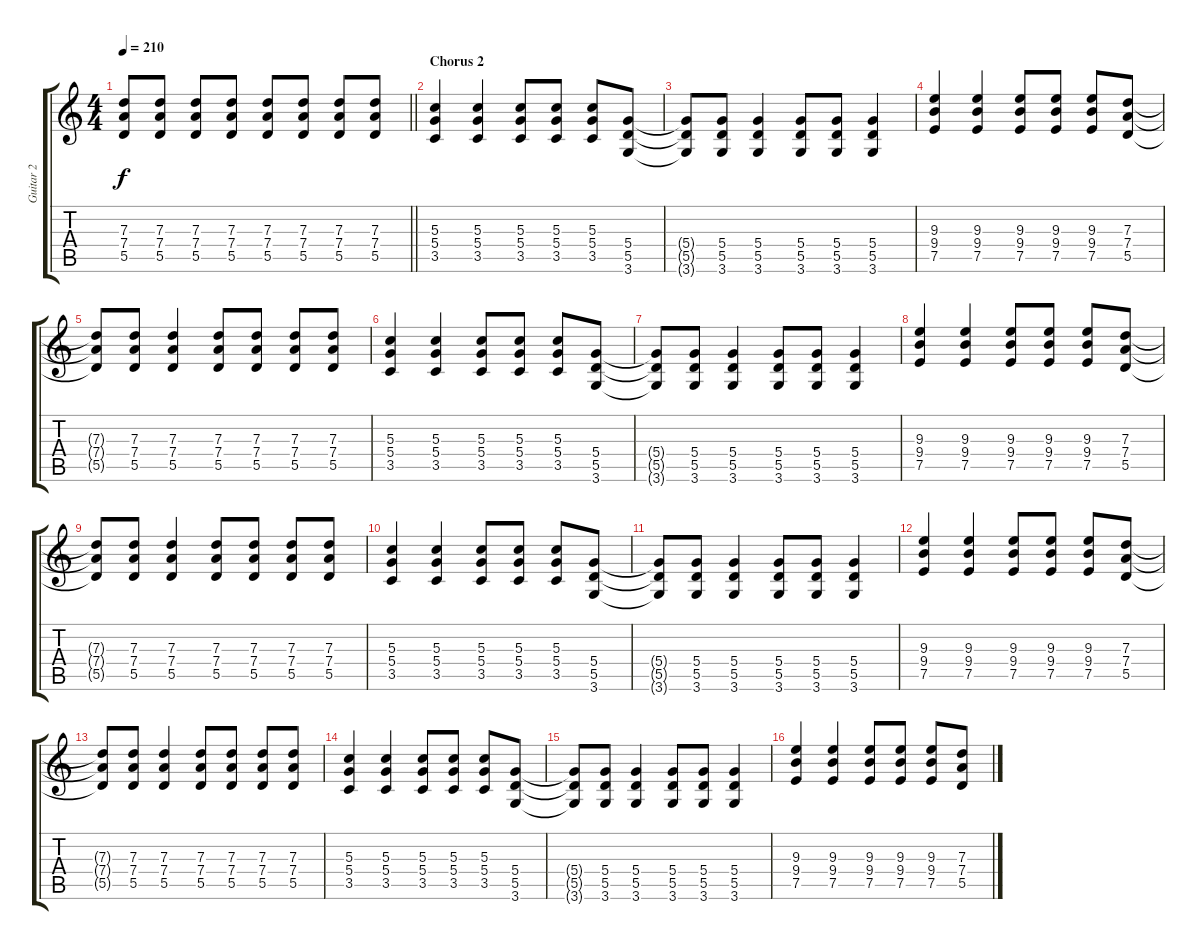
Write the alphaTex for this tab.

\track ("Guitar 2" "Guitar 2") {instrument distortionguitar}
\staff {score tabs}
\tuning (E4 B3 G3 D3 A2 E2) {hide}
\ts (4 4)
\tempo 210
\clef g2
\barLineRight lightlight
\ks c
(7.3 7.4 5.5).8{dy f} (7.3 7.4 5.5).8 (7.3 7.4 5.5).8 (7.3 7.4 5.5).8 (7.3 7.4 5.5).8 (7.3 7.4 5.5).8 (7.3 7.4 5.5).8 (7.3 7.4 5.5).8 |
\section ("" "Chorus 2")
(5.3 5.4 3.5).4 (5.3 5.4 3.5).4 (5.3 5.4 3.5).8 (5.3 5.4 3.5).8 (5.3 5.4 3.5).8 (5.4 5.5 3.6).8 |
(5.4{t} 5.5{t} 3.6{t}).8 (5.4 5.5 3.6).8 (5.4 5.5 3.6).4 (5.4 5.5 3.6).8 (5.4 5.5 3.6).8 (5.4 5.5 3.6).4 |
(9.3 9.4 7.5).4 (9.3 9.4 7.5).4 (9.3 9.4 7.5).8 (9.3 9.4 7.5).8 (9.3 9.4 7.5).8 (7.3 7.4 5.5).8 |
(7.3{t} 7.4{t} 5.5{t}).8 (7.3 7.4 5.5).8 (7.3 7.4 5.5).4 (7.3 7.4 5.5).8 (7.3 7.4 5.5).8 (7.3 7.4 5.5).8 (7.3 7.4 5.5).8 |
(5.3 5.4 3.5).4 (5.3 5.4 3.5).4 (5.3 5.4 3.5).8 (5.3 5.4 3.5).8 (5.3 5.4 3.5).8 (5.4 5.5 3.6).8 |
(5.4{t} 5.5{t} 3.6{t}).8 (5.4 5.5 3.6).8 (5.4 5.5 3.6).4 (5.4 5.5 3.6).8 (5.4 5.5 3.6).8 (5.4 5.5 3.6).4 |
(9.3 9.4 7.5).4 (9.3 9.4 7.5).4 (9.3 9.4 7.5).8 (9.3 9.4 7.5).8 (9.3 9.4 7.5).8 (7.3 7.4 5.5).8 |
(7.3{t} 7.4{t} 5.5{t}).8 (7.3 7.4 5.5).8 (7.3 7.4 5.5).4 (7.3 7.4 5.5).8 (7.3 7.4 5.5).8 (7.3 7.4 5.5).8 (7.3 7.4 5.5).8 |
(5.3 5.4 3.5).4 (5.3 5.4 3.5).4 (5.3 5.4 3.5).8 (5.3 5.4 3.5).8 (5.3 5.4 3.5).8 (5.4 5.5 3.6).8 |
(5.4{t} 5.5{t} 3.6{t}).8 (5.4 5.5 3.6).8 (5.4 5.5 3.6).4 (5.4 5.5 3.6).8 (5.4 5.5 3.6).8 (5.4 5.5 3.6).4 |
(9.3 9.4 7.5).4 (9.3 9.4 7.5).4 (9.3 9.4 7.5).8 (9.3 9.4 7.5).8 (9.3 9.4 7.5).8 (7.3 7.4 5.5).8 |
(7.3{t} 7.4{t} 5.5{t}).8 (7.3 7.4 5.5).8 (7.3 7.4 5.5).4 (7.3 7.4 5.5).8 (7.3 7.4 5.5).8 (7.3 7.4 5.5).8 (7.3 7.4 5.5).8 |
(5.3 5.4 3.5).4 (5.3 5.4 3.5).4 (5.3 5.4 3.5).8 (5.3 5.4 3.5).8 (5.3 5.4 3.5).8 (5.4 5.5 3.6).8 |
(5.4{t} 5.5{t} 3.6{t}).8 (5.4 5.5 3.6).8 (5.4 5.5 3.6).4 (5.4 5.5 3.6).8 (5.4 5.5 3.6).8 (5.4 5.5 3.6).4 |
(9.3 9.4 7.5).4 (9.3 9.4 7.5).4 (9.3 9.4 7.5).8 (9.3 9.4 7.5).8 (9.3 9.4 7.5).8 (7.3 7.4 5.5).8
